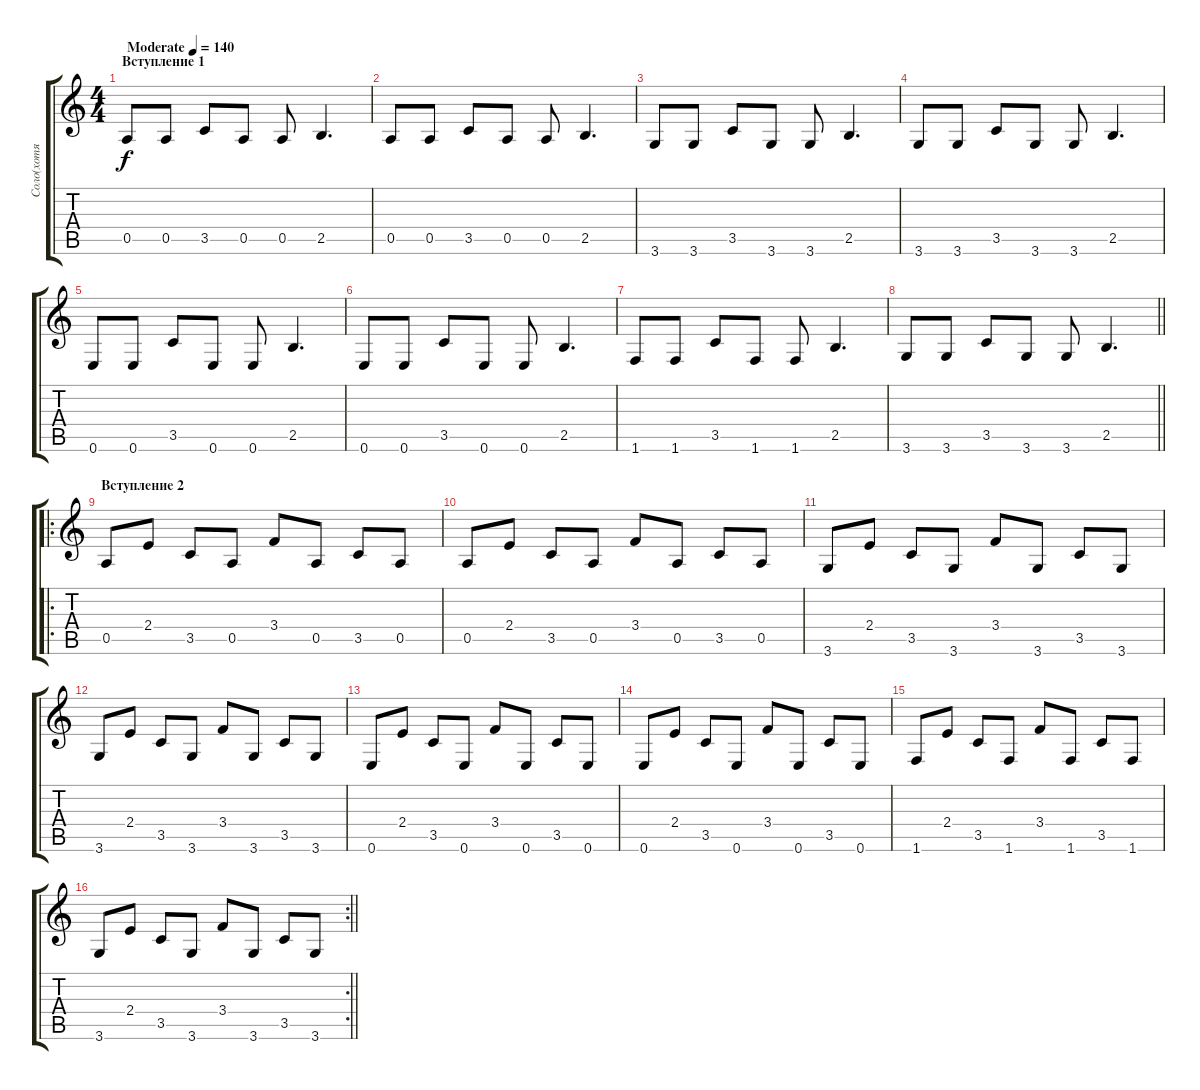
\track ("Соло(хотя солом не назовешь) гитара" "Соло(хотя ") {instrument acousticguitarsteel}
\staff {score tabs}
\tuning (E4 B3 G3 D3 A2 E2) {hide}
\ts (4 4)
\section ("" "Вступление 1")
\tempo (140 "Moderate")
\clef g2
\ks c
0.5.8{dy f instrument acousticguitarsteel} 0.5.8 3.5.8 0.5.8 0.5.8 2.5.4{d} |
0.5.8 0.5.8 3.5.8 0.5.8 0.5.8 2.5.4{d} |
3.6.8 3.6.8 3.5.8 3.6.8 3.6.8 2.5.4{d} |
3.6.8 3.6.8 3.5.8 3.6.8 3.6.8 2.5.4{d} |
0.6.8 0.6.8 3.5.8 0.6.8 0.6.8 2.5.4{d} |
0.6.8 0.6.8 3.5.8 0.6.8 0.6.8 2.5.4{d} |
1.6.8 1.6.8 3.5.8 1.6.8 1.6.8 2.5.4{d} |
\barLineRight lightlight
3.6.8 3.6.8 3.5.8 3.6.8 3.6.8 2.5.4{d} |
\ro
\section ("" "Вступление 2")
0.5.8 2.4.8 3.5.8 0.5.8 3.4.8 0.5.8 3.5.8 0.5.8 |
0.5.8 2.4.8 3.5.8 0.5.8 3.4.8 0.5.8 3.5.8 0.5.8 |
3.6.8 2.4.8 3.5.8 3.6.8 3.4.8 3.6.8 3.5.8 3.6.8 |
3.6.8 2.4.8 3.5.8 3.6.8 3.4.8 3.6.8 3.5.8 3.6.8 |
0.6.8 2.4.8 3.5.8 0.6.8 3.4.8 0.6.8 3.5.8 0.6.8 |
0.6.8 2.4.8 3.5.8 0.6.8 3.4.8 0.6.8 3.5.8 0.6.8 |
1.6.8 2.4.8 3.5.8 1.6.8 3.4.8 1.6.8 3.5.8 1.6.8 |
\rc 2
\barLineRight lightlight
3.6.8 2.4.8 3.5.8 3.6.8 3.4.8 3.6.8 3.5.8 3.6.8
